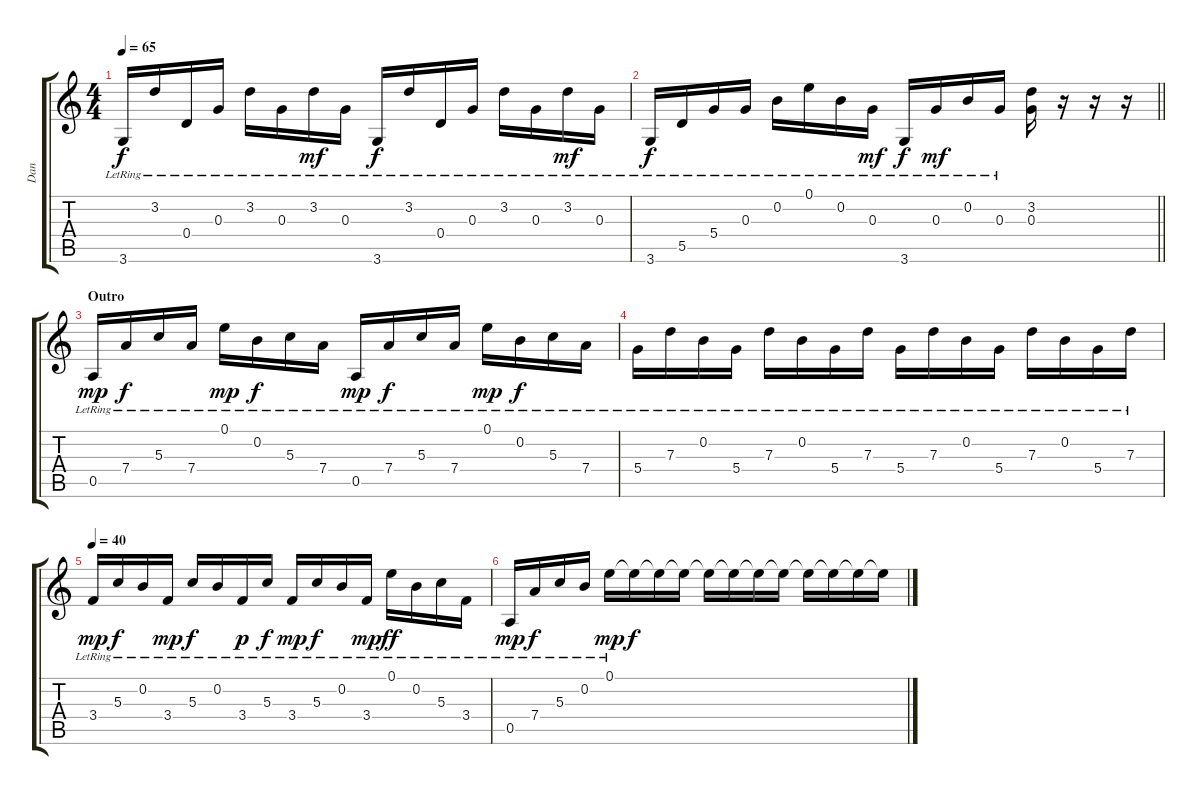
\track ("Dan" "Dan") {instrument acousticguitarsteel}
\staff {score tabs}
\tuning (E4 B3 G3 D3 A2 E2) {hide}
\ts (4 4)
\tempo 65
\clef g2
\ks c
3.6{lr}.16{dy f} 3.2{lr}.16 0.4{lr}.16 0.3{lr}.16 3.2{lr}.16 0.3{lr}.16 3.2{lr}.16{dy mf} 0.3{lr}.16 3.6{lr}.16{dy f} 3.2{lr}.16 0.4{lr}.16 0.3{lr}.16 3.2{lr}.16 0.3{lr}.16 3.2{lr}.16{dy mf} 0.3{lr}.16 |
\barLineRight lightlight
3.6{lr}.16{dy f} 5.5{lr}.16 5.4{lr}.16 0.3{lr}.16 0.2{lr}.16 0.1{lr}.16 0.2{lr}.16 0.3{lr}.16{dy mf} 3.6{lr}.16{dy f} 0.3{lr}.16{dy mf} 0.2{lr}.16 0.3{lr}.16 (3.2 0.3).16 r.16 r.16 r.16 |
\section ("" "Outro")
0.5{lr}.16{dy mp} 7.4{lr}.16{dy f} 5.3{lr}.16 7.4{lr}.16 0.1{lr}.16{dy mp} 0.2{lr}.16{dy f} 5.3{lr}.16 7.4{lr}.16 0.5{lr}.16{dy mp} 7.4{lr}.16{dy f} 5.3{lr}.16 7.4{lr}.16 0.1{lr}.16{dy mp} 0.2{lr}.16{dy f} 5.3{lr}.16 7.4{lr}.16 |
5.4{lr}.16 7.3{lr}.16 0.2{lr}.16 5.4{lr}.16 7.3{lr}.16 0.2{lr}.16 5.4{lr}.16 7.3{lr}.16 5.4{lr}.16 7.3{lr}.16 0.2{lr}.16 5.4{lr}.16 7.3{lr}.16 0.2{lr}.16 5.4{lr}.16 7.3{lr}.16 |
\tempo 40
3.4{lr}.16{dy mp} 5.3{lr}.16{dy f} 0.2{lr}.16 3.4{lr}.16{dy mp} 5.3{lr}.16{dy f} 0.2{lr}.16 3.4{lr}.16{dy p} 5.3{lr}.16{dy f} 3.4{lr}.16{dy mp} 5.3{lr}.16{dy f} 0.2{lr}.16 3.4{lr}.16{dy mp} 0.1{lr}.16{dy ff} 0.2{lr}.16 5.3{lr}.16 3.4{lr}.16 |
0.5{lr}.16{dy mp} 7.4{lr}.16{dy f} 5.3{lr}.16 0.2{lr}.16 0.1{lr}.16{dy mp} 0.1{t}.16{dy f} 0.1{t}.16 0.1{t}.16 0.1{t}.16 0.1{t}.16 0.1{t}.16 0.1{t}.16 0.1{t}.16 0.1{t}.16 0.1{t}.16 0.1{t}.16
